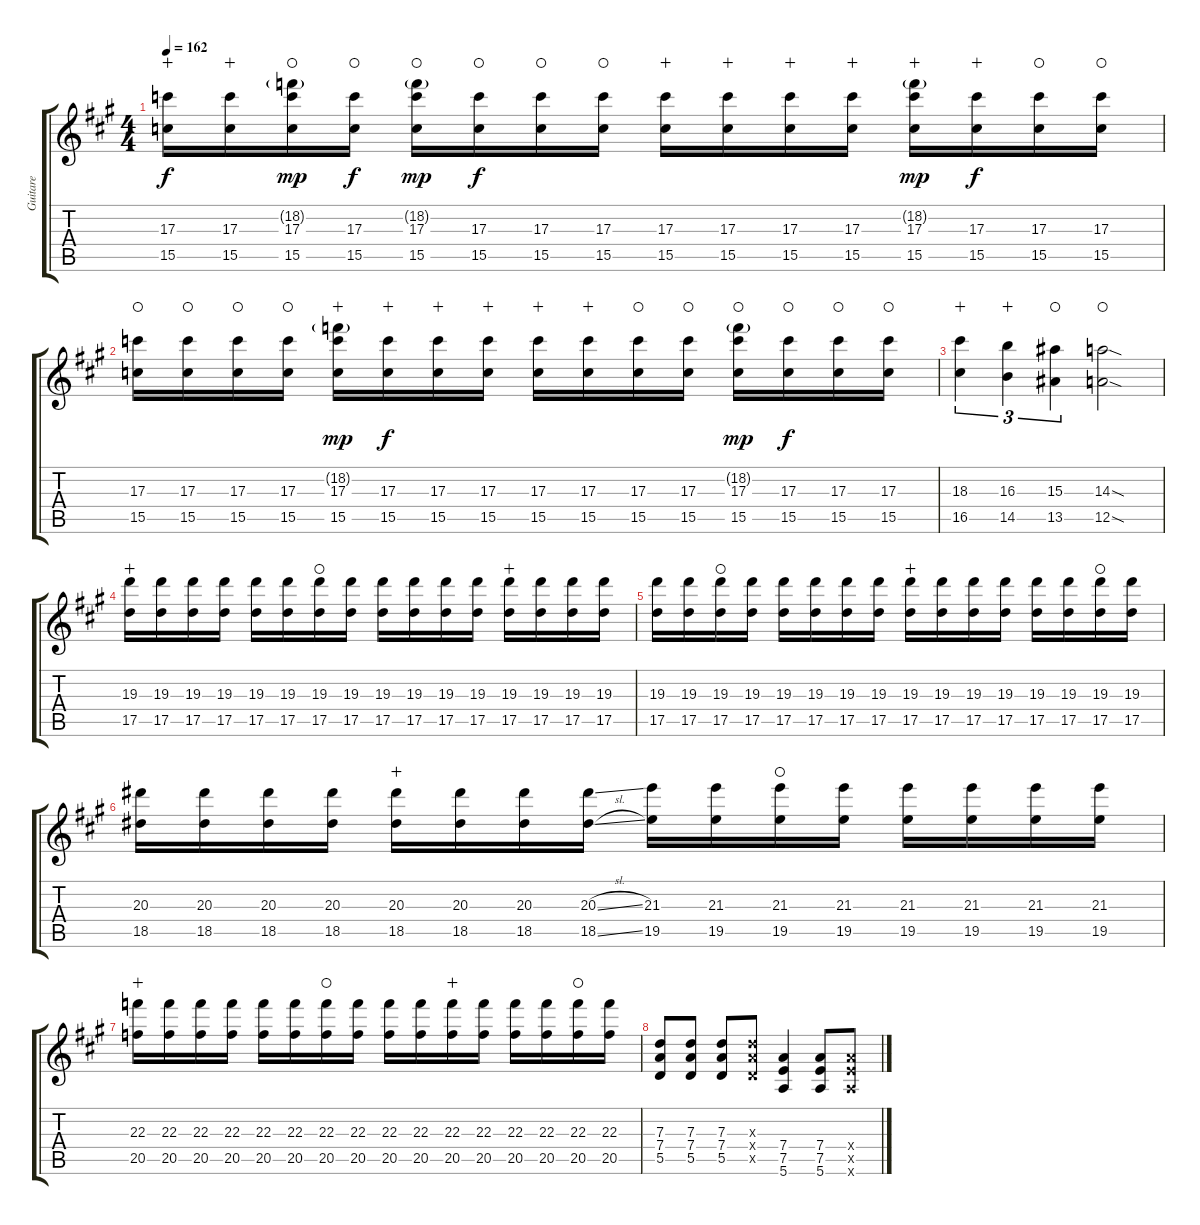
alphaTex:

\track ("Guitare" "Guitare") {instrument overdrivenguitar}
\staff {score tabs}
\tuning (E4 B3 G3 D3 A2 E2) {hide}
\ts (4 4)
\tempo 162
\clef g2
\ks a
(17.3 15.5).16{dy f wahc} (17.3 15.5).16{wahc} (18.2{g} 17.3 15.5).16{dy mp waho} (17.3 15.5).16{dy f waho} (18.2{g} 17.3 15.5).16{dy mp waho} (17.3 15.5).16{dy f waho} (17.3 15.5).16{waho} (17.3 15.5).16{waho} (17.3 15.5).16{wahc} (17.3 15.5).16{wahc} (17.3 15.5).16{wahc} (17.3 15.5).16{wahc} (18.2{g} 17.3 15.5).16{dy mp wahc} (17.3 15.5).16{dy f wahc} (17.3 15.5).16{waho} (17.3 15.5).16{waho} |
(17.3 15.5).16{waho} (17.3 15.5).16{waho} (17.3 15.5).16{waho} (17.3 15.5).16{waho} (18.2{g} 17.3 15.5).16{dy mp wahc} (17.3 15.5).16{dy f wahc} (17.3 15.5).16{wahc} (17.3 15.5).16{wahc} (17.3 15.5).16{wahc} (17.3 15.5).16{wahc} (17.3 15.5).16{waho} (17.3 15.5).16{waho} (18.2{g} 17.3 15.5).16{dy mp waho} (17.3 15.5).16{dy f waho} (17.3 15.5).16{waho} (17.3 15.5).16{waho} |
(18.3 16.5).4{tu (3 2) wahc} (16.3 14.5).4{tu (3 2) wahc} (15.3 13.5).4{tu (3 2) waho} (14.3{sod} 12.5{sod}).2{waho} |
(19.3 17.5).16{wahc} (19.3 17.5).16 (19.3 17.5).16 (19.3 17.5).16 (19.3 17.5).16 (19.3 17.5).16 (19.3 17.5).16{waho} (19.3 17.5).16 (19.3 17.5).16 (19.3 17.5).16 (19.3 17.5).16 (19.3 17.5).16 (19.3 17.5).16{wahc} (19.3 17.5).16 (19.3 17.5).16 (19.3 17.5).16 |
(19.3 17.5).16 (19.3 17.5).16 (19.3 17.5).16{waho} (19.3 17.5).16 (19.3 17.5).16 (19.3 17.5).16 (19.3 17.5).16 (19.3 17.5).16 (19.3 17.5).16{wahc} (19.3 17.5).16 (19.3 17.5).16 (19.3 17.5).16 (19.3 17.5).16 (19.3 17.5).16 (19.3 17.5).16{waho} (19.3 17.5).16 |
(20.3 18.5).16 (20.3 18.5).16 (20.3 18.5).16 (20.3 18.5).16 (20.3 18.5).16{wahc} (20.3 18.5).16 (20.3 18.5).16 (20.3{sl} 18.5{sl}).16 (21.3 19.5).16 (21.3 19.5).16 (21.3 19.5).16{waho} (21.3 19.5).16 (21.3 19.5).16 (21.3 19.5).16 (21.3 19.5).16 (21.3 19.5).16 |
(22.3 20.5).16{wahc} (22.3 20.5).16 (22.3 20.5).16 (22.3 20.5).16 (22.3 20.5).16 (22.3 20.5).16 (22.3 20.5).16{waho} (22.3 20.5).16 (22.3 20.5).16 (22.3 20.5).16 (22.3 20.5).16{wahc} (22.3 20.5).16 (22.3 20.5).16 (22.3 20.5).16 (22.3 20.5).16{waho} (22.3 20.5).16 |
(7.3 7.4 5.5).8 (7.3 7.4 5.5).8 (7.3 7.4 5.5).8 (7.3{x} 7.4{x} 5.5{x}).8 (7.4 7.5 5.6).4 (7.4 7.5 5.6).8 (7.4{x} 7.5{x} 5.6{x}).8
